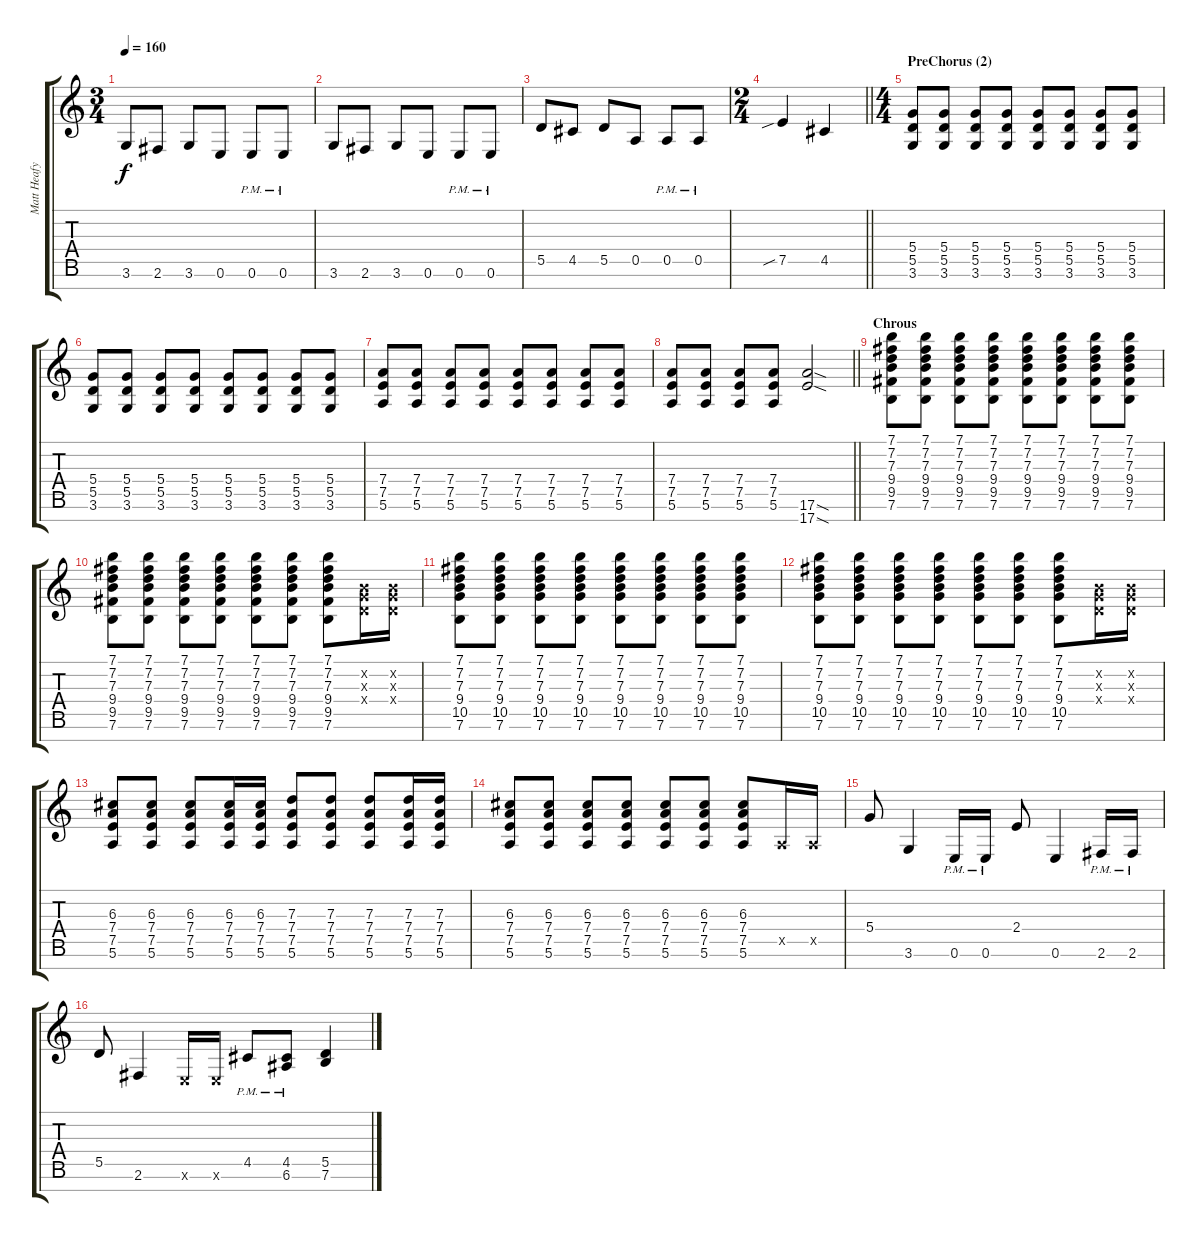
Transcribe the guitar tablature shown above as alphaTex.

\track ("Matt Heafy" "Matt Heafy") {instrument distortionguitar}
\staff {score tabs}
\tuning (E4 B3 G3 D3 A2 E2 B1) {hide}
\ts (3 4)
\tempo 160
\clef g2
\ks c
3.6.8{dy f} 2.6.8 3.6.8 0.6.8 0.6{pm}.8 0.6{pm}.8 |
3.6.8 2.6.8 3.6.8 0.6.8 0.6{pm}.8 0.6{pm}.8 |
5.5.8 4.5.8 5.5.8 0.5.8 0.5{pm}.8 0.5{pm}.8 |
\ts (2 4)
\barLineRight lightlight
7.5{sib}.4 4.5.4 |
\ts (4 4)
\section ("" "PreChorus (2)")
(5.4 5.5 3.6).8 (5.4 5.5 3.6).8 (5.4 5.5 3.6).8 (5.4 5.5 3.6).8 (5.4 5.5 3.6).8 (5.4 5.5 3.6).8 (5.4 5.5 3.6).8 (5.4 5.5 3.6).8 |
(5.4 5.5 3.6).8 (5.4 5.5 3.6).8 (5.4 5.5 3.6).8 (5.4 5.5 3.6).8 (5.4 5.5 3.6).8 (5.4 5.5 3.6).8 (5.4 5.5 3.6).8 (5.4 5.5 3.6).8 |
(7.4 7.5 5.6).8 (7.4 7.5 5.6).8 (7.4 7.5 5.6).8 (7.4 7.5 5.6).8 (7.4 7.5 5.6).8 (7.4 7.5 5.6).8 (7.4 7.5 5.6).8 (7.4 7.5 5.6).8 |
\barLineRight lightlight
(7.4 7.5 5.6).8 (7.4 7.5 5.6).8 (7.4 7.5 5.6).8 (7.4 7.5 5.6).8 (17.6{sod} 17.7{sod}).2 |
\section ("" "Chrous")
(7.1 7.2 7.3 9.4 9.5 7.6).8 (7.1 7.2 7.3 9.4 9.5 7.6).8 (7.1 7.2 7.3 9.4 9.5 7.6).8 (7.1 7.2 7.3 9.4 9.5 7.6).8 (7.1 7.2 7.3 9.4 9.5 7.6).8 (7.1 7.2 7.3 9.4 9.5 7.6).8 (7.1 7.2 7.3 9.4 9.5 7.6).8 (7.1 7.2 7.3 9.4 9.5 7.6).8 |
(7.1 7.2 7.3 9.4 9.5 7.6).8 (7.1 7.2 7.3 9.4 9.5 7.6).8 (7.1 7.2 7.3 9.4 9.5 7.6).8 (7.1 7.2 7.3 9.4 9.5 7.6).8 (7.1 7.2 7.3 9.4 9.5 7.6).8 (7.1 7.2 7.3 9.4 9.5 7.6).8 (7.1 7.2 7.3 9.4 9.5 7.6).8 (0.2{x} 0.3{x} 0.4{x}).16 (0.2{x} 0.3{x} 0.4{x}).16 |
(7.1 7.2 7.3 9.4 10.5 7.6).8 (7.1 7.2 7.3 9.4 10.5 7.6).8 (7.1 7.2 7.3 9.4 10.5 7.6).8 (7.1 7.2 7.3 9.4 10.5 7.6).8 (7.1 7.2 7.3 9.4 10.5 7.6).8 (7.1 7.2 7.3 9.4 10.5 7.6).8 (7.1 7.2 7.3 9.4 10.5 7.6).8 (7.1 7.2 7.3 9.4 10.5 7.6).8 |
(7.1 7.2 7.3 9.4 10.5 7.6).8 (7.1 7.2 7.3 9.4 10.5 7.6).8 (7.1 7.2 7.3 9.4 10.5 7.6).8 (7.1 7.2 7.3 9.4 10.5 7.6).8 (7.1 7.2 7.3 9.4 10.5 7.6).8 (7.1 7.2 7.3 9.4 10.5 7.6).8 (7.1 7.2 7.3 9.4 10.5 7.6).8 (0.2{x} 0.3{x} 0.4{x}).16 (0.2{x} 0.3{x} 0.4{x}).16 |
(6.3 7.4 7.5 5.6).8 (6.3 7.4 7.5 5.6).8 (6.3 7.4 7.5 5.6).8 (6.3 7.4 7.5 5.6).16 (6.3 7.4 7.5 5.6).16 (7.3 7.4 7.5 5.6).8 (7.3 7.4 7.5 5.6).8 (7.3 7.4 7.5 5.6).8 (7.3 7.4 7.5 5.6).16 (7.3 7.4 7.5 5.6).16 |
(6.3 7.4 7.5 5.6).8 (6.3 7.4 7.5 5.6).8 (6.3 7.4 7.5 5.6).8 (6.3 7.4 7.5 5.6).8 (6.3 7.4 7.5 5.6).8 (6.3 7.4 7.5 5.6).8 (6.3 7.4 7.5 5.6).8 0.5{x}.16 0.5{x}.16 |
5.4.8 3.6.4 0.6{pm}.16 0.6{pm}.16 2.4.8 0.6.4 2.6{pm}.16 2.6{pm}.16 |
5.5.8 2.6.4 0.6{x}.16 0.6{x}.16 4.5{pm}.8 (4.5{pm} 6.6{pm}).8 (5.5 7.6).4
